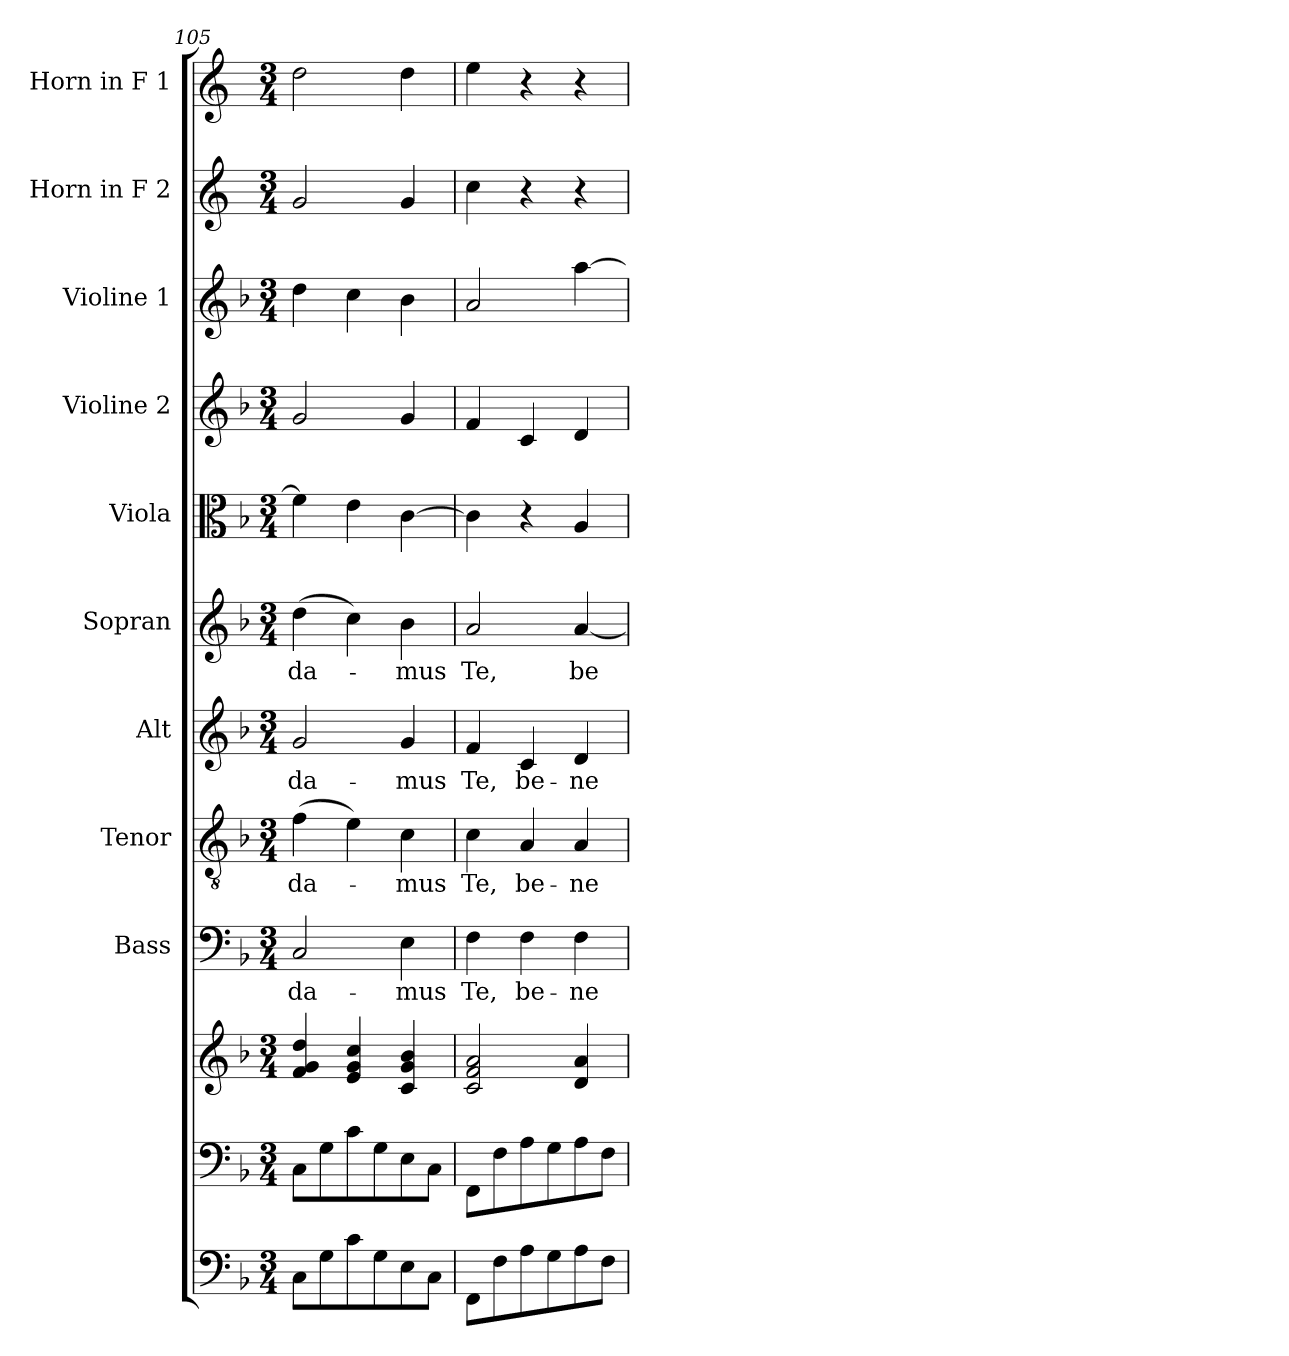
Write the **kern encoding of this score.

**kern	**kern	**kern	**kern	**text	**kern	**text	**kern	**text	**kern	**text	**kern	**kern	**kern	**kern	**kern
*part11	*part10	*part10	*part9	*part9	*part8	*part8	*part7	*part7	*part6	*part6	*part5	*part4	*part3	*part2	*part1
*staff12	*staff11	*staff10	*staff9	*staff9	*staff8	*staff8	*staff7	*staff7	*staff6	*staff6	*staff5	*staff4	*staff3	*staff2	*staff1
*	*	*	*I"Bass	*	*I"Tenor	*	*I"Alt	*	*I"Sopran	*	*I"Viola	*I"Violine 2	*I"Violine 1	*I"Horn in F 2	*I"Horn in F 1
*	*	*	*I'B.	*	*I'T.	*	*I'A.	*	*I'S.	*	*I'Vla.	*I'Vl. 2	*I'Vl. 1	*	*
*clefF4	*clefF4	*clefG2	*clefF4	*	*clefGv2	*	*clefG2	*	*clefG2	*	*clefC3	*clefG2	*clefG2	*clefG2	*clefG2
*ITrd7c12	*	*	*	*	*	*	*	*	*	*	*	*	*	*ITrd4c7	*ITrd4c7
*k[b-]	*k[b-]	*k[b-]	*k[b-]	*	*k[b-]	*	*k[b-]	*	*k[b-]	*	*k[b-]	*k[b-]	*k[b-]	*k[b-]	*k[b-]
*F:	*F:	*F:	*F:	*	*F:	*	*F:	*	*F:	*	*F:	*F:	*F:	*F:	*F:
*M3/4	*M3/4	*M3/4	*M3/4	*	*M3/4	*	*M3/4	*	*M3/4	*	*M3/4	*M3/4	*M3/4	*M3/4	*M3/4
=105	=105	=105	=105	=105	=105	=105	=105	=105	=105	=105	=105	=105	=105	=105	=105
!	!	!	!	!LO:LY:b	!	!LO:LY:b	!	!LO:LY:b	!	!LO:LY:b	!	!	!	!	!
8CC\L	8C\L	4f/ 4g/ 4dd/	2C/	-da-	(>4f\	-da-	2g/	-da-	(>4dd\	-da-	4f\]	2g/	4dd\	2c/	2g\
8GG\	8G\	.	.	.	.	.	.	.	.	.	.	.	.	.	.
8C\	8c\	4e/ 4g/ 4cc/	.	.	4e\)	.	.	.	4cc\)	.	4e\	.	4cc\	.	.
8GG\	8G\	.	.	.	.	.	.	.	.	.	.	.	.	.	.
!	!	!	!	!LO:LY:b	!	!LO:LY:b	!	!LO:LY:b	!	!LO:LY:b	!	!	!	!	!
8EE\	8E\	4c/ 4g/ 4b-/	4E\	-mus	4c\	-mus	4g/	-mus	4b-\	-mus	[4c\	4g/	4b-\	4c/	4g\
8CC\J	8C\J	.	.	.	.	.	.	.	.	.	.	.	.	.	.
=106	=106	=106	=106	=106	=106	=106	=106	=106	=106	=106	=106	=106	=106	=106	=106
!	!	!	!	!LO:LY:b	!	!LO:LY:b	!	!LO:LY:b	!	!LO:LY:b	!	!	!	!	!
8FFF/L	8FF/L	2c/ 2f/ 2a/	4F\	Te,	4c\	Te,	4f/	Te,	2a/	Te,	4c\]	4f/	2a/	4f\	4a\
8FF\	8F\	.	.	.	.	.	.	.	.	.	.	.	.	.	.
!	!	!	!	!LO:LY:b	!	!LO:LY:b	!	!LO:LY:b	!	!	!	!	!	!	!
8AA\	8A\	.	4F\	be-	4A/	be-	4c/	be-	.	.	4r	4c/	.	4r	4r
8GG\	8G\	.	.	.	.	.	.	.	.	.	.	.	.	.	.
!	!	!	!	!LO:LY:b	!	!LO:LY:b	!	!LO:LY:b	!	!LO:LY:b	!	!	!	!	!
8AA\	8A\	4d/ 4a/	4F\	-ne-	4A/	-ne-	4d/	-ne-	[4a/	be-	4A/	4d/	[4aa\	4r	4r
8FF\J	8F\J	.	.	.	.	.	.	.	.	.	.	.	.	.	.
=	=	=	=	=	=	=	=	=	=	=	=	=	=	=	=
*-	*-	*-	*-	*-	*-	*-	*-	*-	*-	*-	*-	*-	*-	*-	*-
